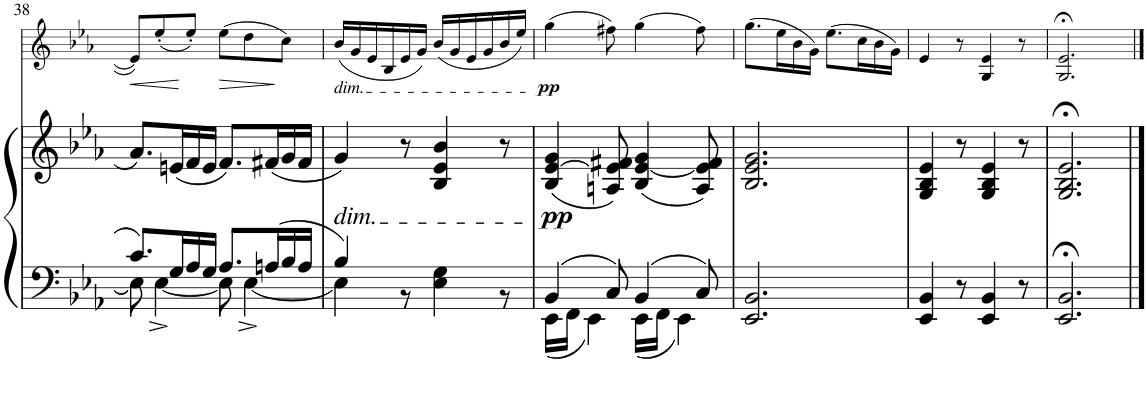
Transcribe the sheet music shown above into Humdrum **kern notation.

**kern	**kern	**dynam	**kern	**dynam
*part2	*part2	*part2	*part1	*part1
*staff3	*staff2	*staff2/3	*staff1	*staff1
*I"Piano	*	*	*I"Violin	*
*I'Pno	*	*	*I'Vln	*
!!LO:PB:g=z
*clefF4	*clefG2	*	*clefG2	*
*k[b-e-a-]	*k[b-e-a-]	*	*k[b-e-a-]	*
*M6/8	*M6/8	*	*M6/8	*
=38	=38	=38	=38	=38
*^	*	*	*	*
!	!	!	!	!	!LO:HP:b
8.c/L	8E-\]	8.a-/L	.	8e-/L]	<
.	[4E-^\	.	.	(8ee-'/	.
16G/L	.	(16en/L	.	.	.
16A-/	.	16f/	.	8ee-'/J)	[
16G/JJ	.	16e/JJ	.	.	.
!	!	!	!	!	!LO:HP:b
8.A-/L	8E-\]	8.f/L)	.	(8ee-\L	>
.	[4E-^\	.	.	8dd\	.
16An/L	.	(16f#X/L	.	.	.
16B-/	.	16g/	.	8cc\J)	]
16A/JJ	.	16f#/JJ	.	.	.
=39	=39	=39	=39	=39	=39
!	!	!	!	!LO:TX:b:i:t=dim.	!
!	!	!LO:TX:b:i:t=dim.	!	!	!
4B-/	4E-\]	4g/)	.	(16b-/LL	.
.	.	.	.	16g/	.
.	.	.	.	16e-/	.
.	.	.	.	16B-/	.
2ryy	8r	8r	.	16e-/	.
.	.	.	.	16g/JJ)	.
.	4E-\ 4G\	4B-/ 4e-/ 4b-/	.	(16b-/LL	.
.	.	.	.	16g/	.
.	.	.	.	16e-/	.
.	.	.	.	16g/	.
.	8r	8r	.	16b-/	.
.	.	.	.	16ee-/JJ)	.
=40	=40	=40	=40	=40	=40
!	!	!	!LO:DY:b	!	!LO:DY:b
4BB-/	16EE-\LL	(<4B-/ [>4e-/ 4g/	pp	(4gg\	pp
.	16FF\JJ	.	.	.	.
.	4EE-\	.	.	.	.
8C/	.	8An/ 8e-/] 8f#X/)	.	8ff#X\)	.
4BB-/	16EE-\LL	(<4B-/ [4e-/ 4g/	.	(4gg\	.
.	16FF\JJ	.	.	.	.
.	4EE-\	.	.	.	.
8C/	.	8A/ 8e-/] 8f#/)	.	8ff#\)	.
*v	*v	*	*	*	*
=41	=41	=41	=41	=41
2.EE-/ 2.BB-/	2.B-/ 2.e-/ 2.g/	.	(8.gg\L	.
.	.	.	16ee-\L	.
.	.	.	16b-\	.
.	.	.	16g\JJ)	.
.	.	.	(8.ee-\L	.
.	.	.	16cc\L	.
.	.	.	16b-\	.
.	.	.	16g\JJ)	.
=42	=42	=42	=42	=42
4EE-/ 4BB-/	4G/ 4B-/ 4e-/	.	4e-/	.
8r	8r	.	8r	.
4EE-/ 4BB-/	4G/ 4B-/ 4e-/	.	4G/ 4e-/	.
8r	8r	.	8r	.
=43	=43	=43	=43	=43
2.EE-/;< 2.BB-/;<	2.G/;< 2.B-/;< 2.e-/;<	.	2.G/;< 2.e-/;<	.
==	==	==	==	==
*-	*-	*-	*-	*-
